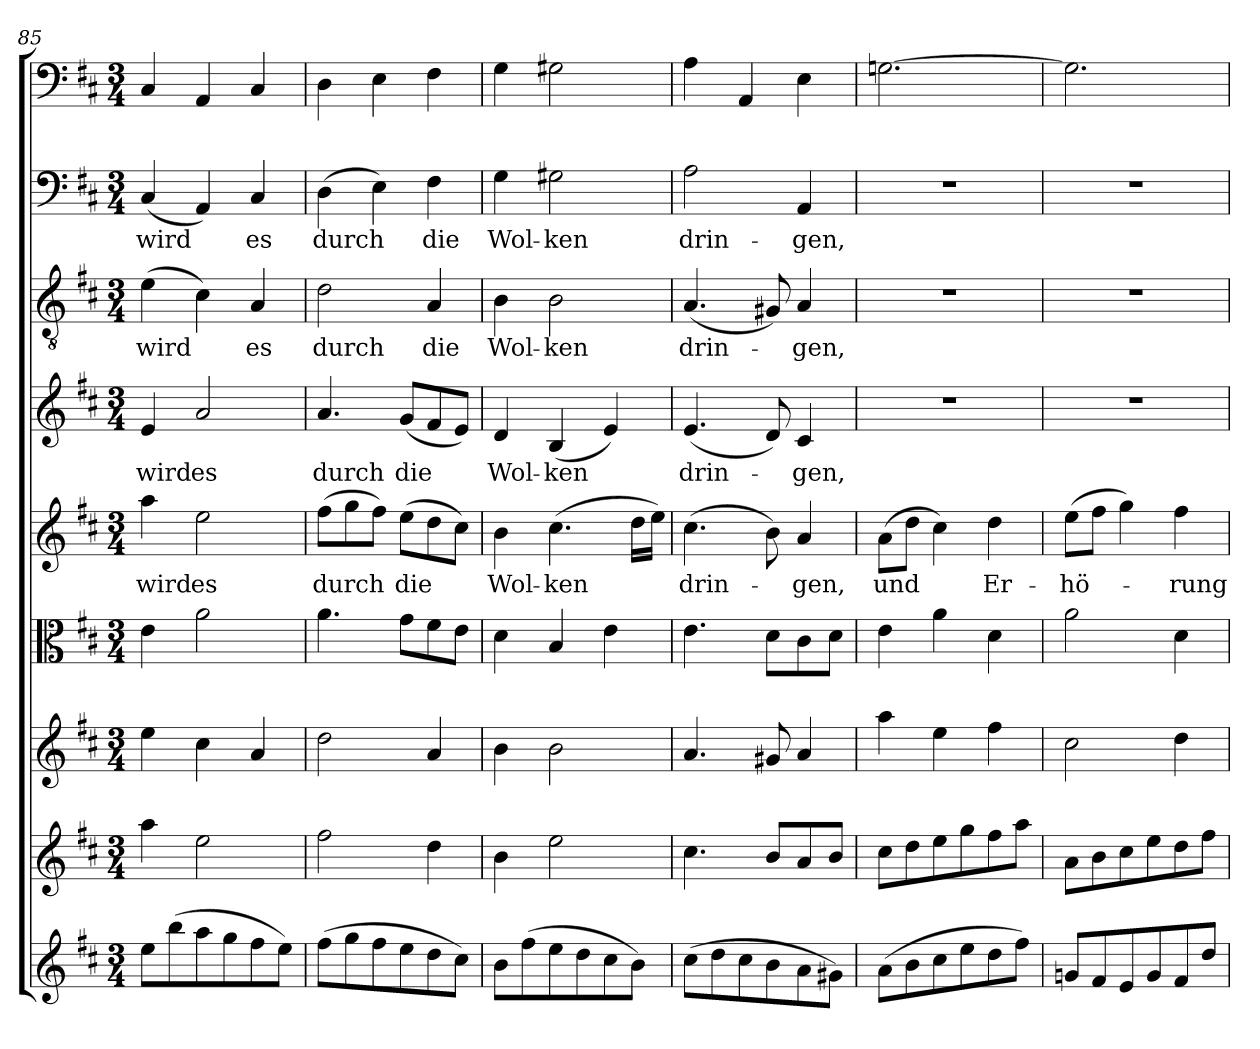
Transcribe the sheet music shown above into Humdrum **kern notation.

**kern	**kern	**kern	**kern	**kern	**text	**kern	**text	**kern	**text	**kern	**text	**kern
*part9	*part8	*part7	*part6	*part5	*part5	*part4	*part4	*part3	*part3	*part2	*part2	*part1
*staff9	*staff8	*staff7	*staff6	*staff5	*staff5	*staff4	*staff4	*staff3	*staff3	*staff2	*staff2	*staff1
*clefG2	*clefG2	*clefG2	*clefC3	*clefG2	*	*clefG2	*	*clefGv2	*	*clefF4	*	*clefF4
*k[f#c#]	*k[f#c#]	*k[f#c#]	*k[f#c#]	*k[f#c#]	*	*k[f#c#]	*	*k[f#c#]	*	*k[f#c#]	*	*k[f#c#]
*b:	*b:	*b:	*b:	*b:	*	*b:	*	*b:	*	*b:	*	*b:
*M3/4	*M3/4	*M3/4	*M3/4	*M3/4	*	*M3/4	*	*M3/4	*	*M3/4	*	*M3/4
=85	=85	=85	=85	=85	=85	=85	=85	=85	=85	=85	=85	=85
8ee\L	4aa\	4ee\	4e\	4aa\	wird	4e/	wird	(4e\	wird	(4C#/	wird	4C#/
(8bb\	.	.	.	.	.	.	.	.	.	.	.	.
8aa\	2ee\	4cc#\	2a\	2ee\	es	2a/	es	4c#\)	.	4AA/)	.	4AA/
8gg\	.	.	.	.	.	.	.	.	.	.	.	.
8ff#\	.	4a/	.	.	.	.	.	4A/	es	4C#/	es	4C#/
8ee\J)	.	.	.	.	.	.	.	.	.	.	.	.
=86	=86	=86	=86	=86	=86	=86	=86	=86	=86	=86	=86	=86
(8ff#\L	2ff#\	2dd\	4.a\	(8ff#\L	durch	4.a/	durch	2d\	durch	(4D\	durch	4D\
8gg\	.	.	.	8gg\	.	.	.	.	.	.	.	.
8ff#\	.	.	.	8ff#\J)	.	.	.	.	.	4E\)	.	4E\
8ee\	.	.	8g\L	(8ee\L	die	(8g/L	die	.	.	.	.	.
8dd\	4dd\	4a/	8f#\	8dd\	.	8f#/	.	4A/	die	4F#\	die	4F#\
8cc#\J)	.	.	8e\J	8cc#\J)	.	8e/J)	.	.	.	.	.	.
=87	=87	=87	=87	=87	=87	=87	=87	=87	=87	=87	=87	=87
8b\L	4b\	4b\	4d\	4b\	Wol-	4d/	Wol-	4B\	Wol-	4G\	Wol-	4G\
(8ff#\	.	.	.	.	.	.	.	.	.	.	.	.
8ee\	2ee\	2b\	4B/	(4.cc#\	-ken	(4B/	-ken	2B\	-ken	2G#X\	-ken	2G#X\
8dd\	.	.	.	.	.	.	.	.	.	.	.	.
8cc#\	.	.	4e\	.	.	4e/)	.	.	.	.	.	.
8b\J)	.	.	.	16dd\LL	.	.	.	.	.	.	.	.
.	.	.	.	16ee\JJ)	.	.	.	.	.	.	.	.
=88	=88	=88	=88	=88	=88	=88	=88	=88	=88	=88	=88	=88
(8cc#\L	4.cc#\	4.a/	4.e\	(4.cc#\	drin-	(4.e/	drin-	(4.A/	drin-	2A\	drin-	4A\
8dd\	.	.	.	.	.	.	.	.	.	.	.	.
8cc#\	.	.	.	.	.	.	.	.	.	.	.	4AA/
8b\	8b/L	8g#X/	8d\L	8b\)	.	8d/)	.	8G#X/)	.	.	.	.
8a\	8a/	4a/	8c#\	4a/	-gen,	4c#/	-gen,	4A/	-gen,	4AA/	-gen,	4E\
8g#X\J)	8b/J	.	8d\J	.	.	.	.	.	.	.	.	.
=89	=89	=89	=89	=89	=89	=89	=89	=89	=89	=89	=89	=89
(8a\L	8cc#\L	4aa\	4e\	(8a\L	und	2.r	.	2.r	.	2.r	.	[2.Gn\
8b\	8dd\	.	.	8dd\J	.	.	.	.	.	.	.	.
8cc#\	8ee\	4ee\	4a\	4cc#\)	.	.	.	.	.	.	.	.
8ee\	8gg\	.	.	.	.	.	.	.	.	.	.	.
8dd\	8ff#\	4ff#\	4d\	4dd\	Er-	.	.	.	.	.	.	.
8ff#\J)	8aa\J	.	.	.	.	.	.	.	.	.	.	.
=90	=90	=90	=90	=90	=90	=90	=90	=90	=90	=90	=90	=90
8gn/L	8a\L	2cc#\	2a\	(8ee\L	-hö-	2.r	.	2.r	.	2.r	.	2.G\]
8f#/	8b\	.	.	8ff#\J	.	.	.	.	.	.	.	.
8e/	8cc#\	.	.	4gg\)	.	.	.	.	.	.	.	.
8g/	8ee\	.	.	.	.	.	.	.	.	.	.	.
8f#/	8dd\	4dd\	4d\	4ff#\	-rung	.	.	.	.	.	.	.
8dd/J	8ff#\J	.	.	.	.	.	.	.	.	.	.	.
=	=	=	=	=	=	=	=	=	=	=	=	=
*-	*-	*-	*-	*-	*-	*-	*-	*-	*-	*-	*-	*-
